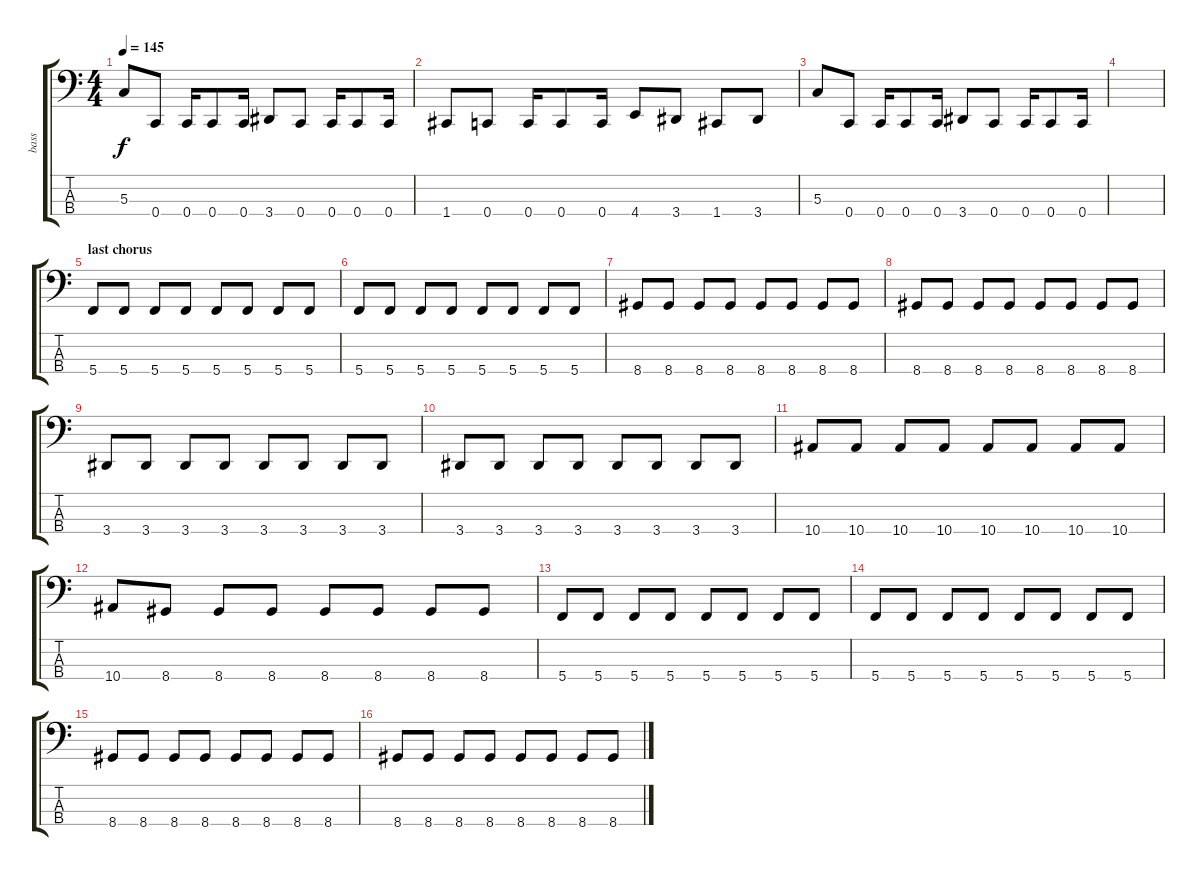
\track ("bass" "bass") {instrument electricbasspick}
\staff {score tabs}
\tuning (F2 C2 G1 C1) {hide}
\ts (4 4)
\tempo 145
\clef f4
\ks c
5.3.8{dy f} 0.4.8 0.4.16 0.4.8 0.4.16 3.4.8 0.4.8 0.4.16 0.4.8 0.4.16 |
1.4.8 0.4.8 0.4.16 0.4.8 0.4.16 4.4.8 3.4.8 1.4.8 3.4.8 |
5.3.8 0.4.8 0.4.16 0.4.8 0.4.16 3.4.8 0.4.8 0.4.16 0.4.8 0.4.16 |
|
\section ("" "last chorus")
5.4.8 5.4.8 5.4.8 5.4.8 5.4.8 5.4.8 5.4.8 5.4.8 |
5.4.8 5.4.8 5.4.8 5.4.8 5.4.8 5.4.8 5.4.8 5.4.8 |
8.4.8 8.4.8 8.4.8 8.4.8 8.4.8 8.4.8 8.4.8 8.4.8 |
8.4.8 8.4.8 8.4.8 8.4.8 8.4.8 8.4.8 8.4.8 8.4.8 |
3.4.8 3.4.8 3.4.8 3.4.8 3.4.8 3.4.8 3.4.8 3.4.8 |
3.4.8 3.4.8 3.4.8 3.4.8 3.4.8 3.4.8 3.4.8 3.4.8 |
10.4.8 10.4.8 10.4.8 10.4.8 10.4.8 10.4.8 10.4.8 10.4.8 |
10.4.8 8.4.8 8.4.8 8.4.8 8.4.8 8.4.8 8.4.8 8.4.8 |
5.4.8 5.4.8 5.4.8 5.4.8 5.4.8 5.4.8 5.4.8 5.4.8 |
5.4.8 5.4.8 5.4.8 5.4.8 5.4.8 5.4.8 5.4.8 5.4.8 |
8.4.8 8.4.8 8.4.8 8.4.8 8.4.8 8.4.8 8.4.8 8.4.8 |
8.4.8 8.4.8 8.4.8 8.4.8 8.4.8 8.4.8 8.4.8 8.4.8
